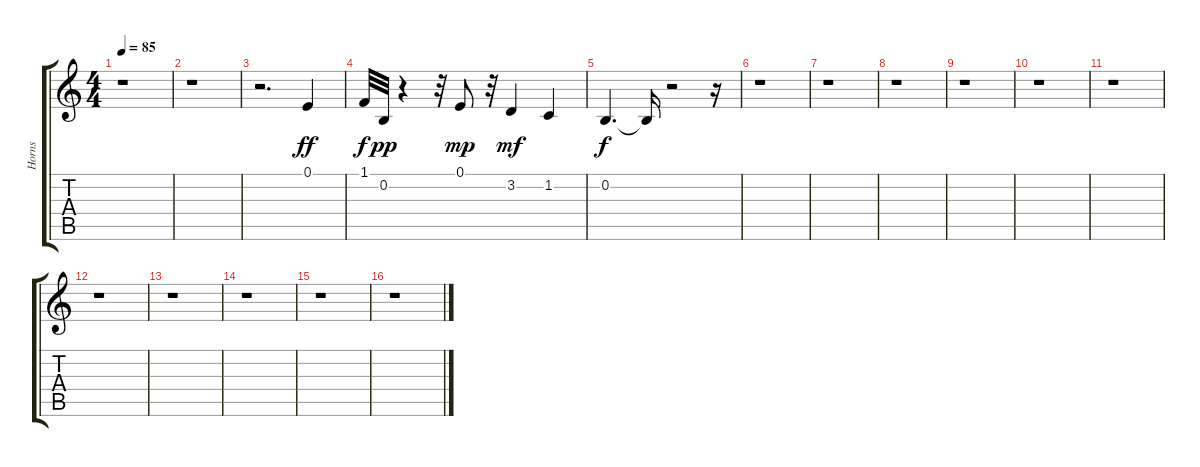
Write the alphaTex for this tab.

\track ("Horns" "Horns") {instrument frenchhorn}
\staff {score tabs}
\tuning (E4 B3 G3 D3 A2 E2) {hide}
\ts (4 4)
\tempo 85
\clef g2
\ks c
r.1{dy mf} |
r.1 |
r.2{d} 0.1.4{dy ff} |
1.1.32{dy f} 0.2.32{dy pp} r.4 r.32 0.1.8{dy mp} r.32 3.2.4{dy mf} 1.2.4 |
0.2.4{d dy f} 0.2{t}.16 r.2 r.16 |
r.1 |
r.1 |
r.1 |
r.1 |
r.1 |
r.1 |
r.1 |
r.1 |
r.1 |
r.1 |
r.1
